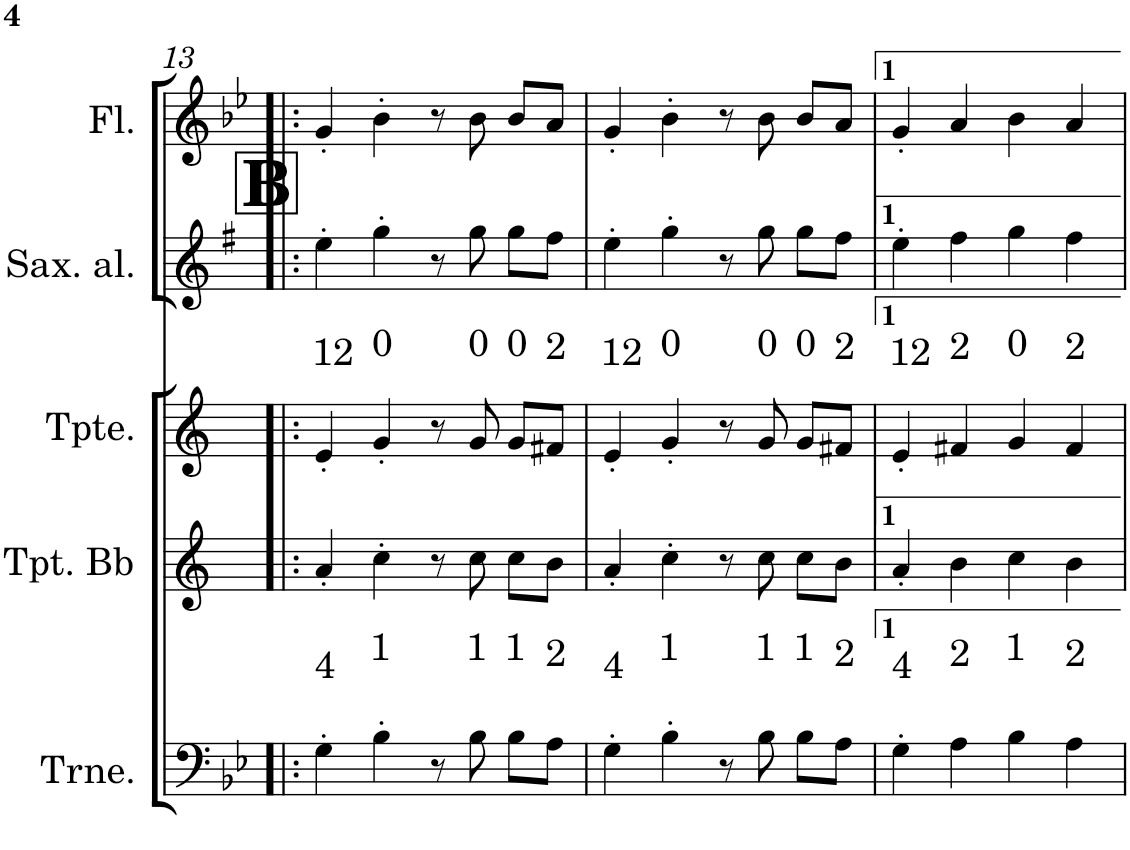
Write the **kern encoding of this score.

**kern	**kern	**kern	**kern	**kern
*part5	*part4	*part3	*part2	*part1
*staff5	*staff4	*staff3	*staff2	*staff1
*I"C ClavF	*I"Bb	*I"Bb - Pirata	*I"Eb	*I"C ClavG
!!LO:PB:g=z
*clefF4	*clefG2	*clefG2	*clefG2	*clefG2
*	*Trd1c2	*Trd1c2	*Trd5c9	*
*k[b-e-]	*k[]	*k[]	*k[f#]	*k[b-e-]
*B-:	*	*	*G:	*B-:
*M4/4	*M4/4	*M4/4	*M4/4	*M4/4
!!LO:REH:place=s1:b:B:cj:fs=24.7284:t=B
=13!|:	=13!|:	=13!|:	=13!|:	=13!|:
!	!	!LO:TX:a:t=12	!	!
!LO:TX:a:t=4	!	!	!	!
4G'\	4a'/	4e'/	4ee'\	4g'/
!	!	!LO:TX:a:t=0	!	!
!LO:TX:a:t=1	!	!	!	!
4B-'\	4cc'\	4g'/	4gg'\	4b-'\
8r	8r	8r	8r	8r
!	!	!LO:TX:a:t=0	!	!
!LO:TX:a:t=1	!	!	!	!
8B-\	8cc\	8g/	8gg\	8b-\
!	!	!LO:TX:a:t=0	!	!
!LO:TX:a:t=1	!	!	!	!
8B-\L	8cc\L	8g/L	8gg\L	8b-/L
!	!	!LO:TX:a:t=2	!	!
!LO:TX:a:t=2	!	!	!	!
8A\J	8b\J	8f#X/J	8ff#\J	8a/J
=14	=14	=14	=14	=14
!	!	!LO:TX:a:t=12	!	!
!LO:TX:a:t=4	!	!	!	!
4G'\	4a'/	4e'/	4ee'\	4g'/
!	!	!LO:TX:a:t=0	!	!
!LO:TX:a:t=1	!	!	!	!
4B-'\	4cc'\	4g'/	4gg'\	4b-'\
8r	8r	8r	8r	8r
!	!	!LO:TX:a:t=0	!	!
!LO:TX:a:t=1	!	!	!	!
8B-\	8cc\	8g/	8gg\	8b-\
!	!	!LO:TX:a:t=0	!	!
!LO:TX:a:t=1	!	!	!	!
8B-\L	8cc\L	8g/L	8gg\L	8b-/L
!	!	!LO:TX:a:t=2	!	!
!LO:TX:a:t=2	!	!	!	!
8A\J	8b\J	8f#X/J	8ff#\J	8a/J
=15	=15	=15	=15	=15
!	!	!LO:TX:a:t=12	!	!
!LO:TX:a:t=4	!	!	!	!
4G'\	4a'/	4e'/	4ee'\	4g'/
!	!	!LO:TX:a:t=2	!	!
!LO:TX:a:t=2	!	!	!	!
4A\	4b\	4f#X/	4ff#\	4a/
!	!	!LO:TX:a:t=0	!	!
!LO:TX:a:t=1	!	!	!	!
4B-\	4cc\	4g/	4gg\	4b-\
!	!	!LO:TX:a:t=2	!	!
!LO:TX:a:t=2	!	!	!	!
4A\	4b\	4f#/	4ff#\	4a/
=	=	=	=	=
*-	*-	*-	*-	*-
